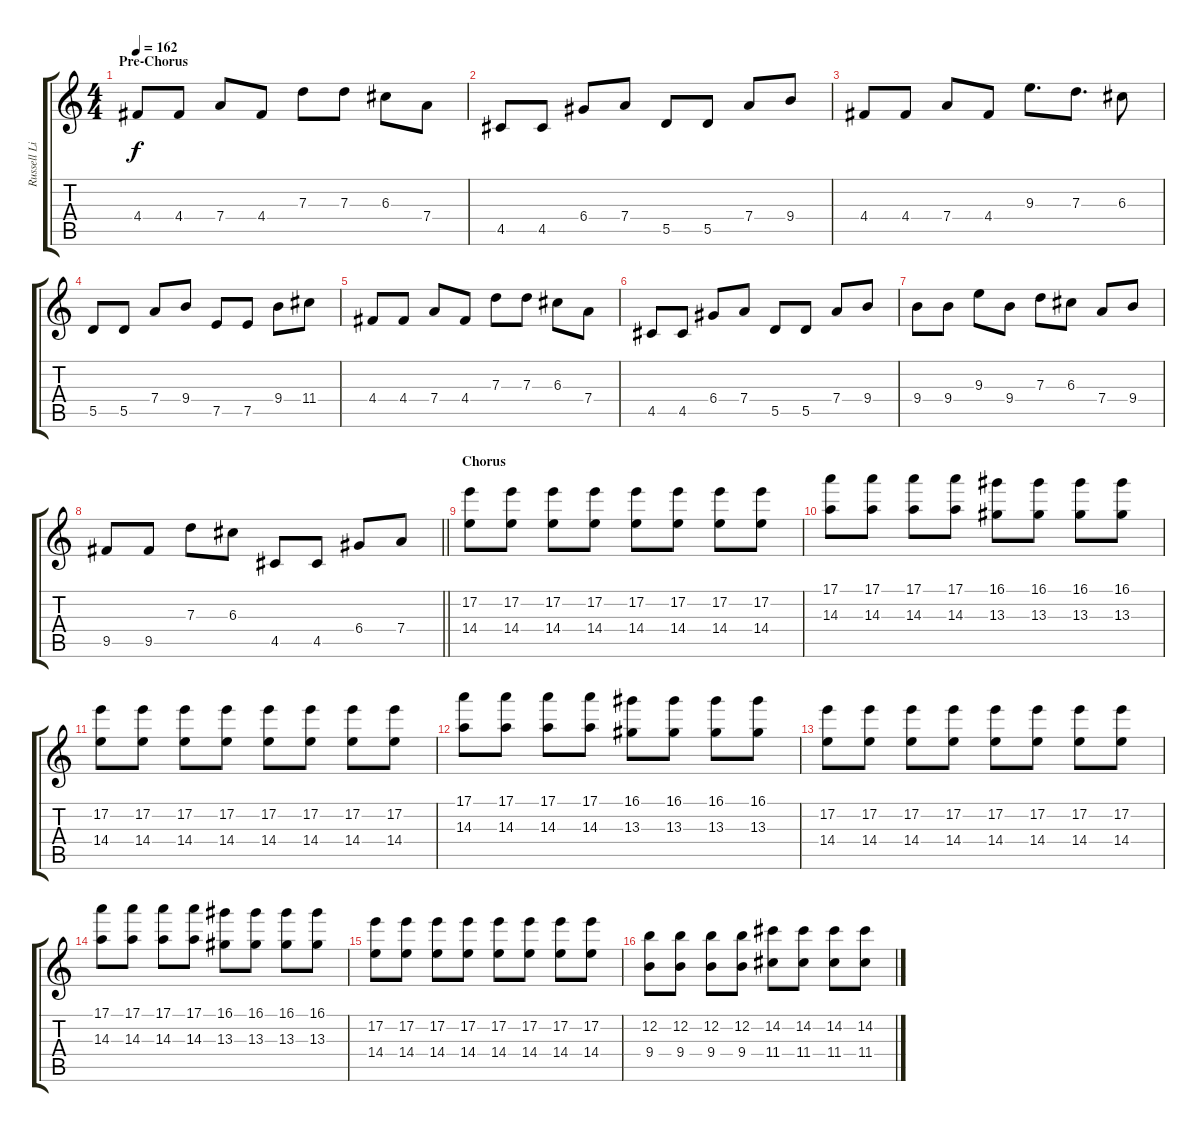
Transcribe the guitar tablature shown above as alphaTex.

\track ("Russell Lissack" "Russell Li") {instrument electricguitarclean}
\staff {score tabs}
\tuning (E4 B3 G3 D3 A2 E2) {hide}
\ts (4 4)
\section ("" "Pre-Chorus")
\tempo 162
\clef g2
\ks c
4.4.8{dy f} 4.4.8 7.4.8 4.4.8 7.3.8 7.3.8 6.3.8 7.4.8 |
4.5.8 4.5.8 6.4.8 7.4.8 5.5.8 5.5.8 7.4.8 9.4.8 |
4.4.8 4.4.8 7.4.8 4.4.8 9.3.8{d} 7.3.8{d} 6.3.8 |
5.5.8 5.5.8 7.4.8 9.4.8 7.5.8 7.5.8 9.4.8 11.4.8 |
4.4.8 4.4.8 7.4.8 4.4.8 7.3.8 7.3.8 6.3.8 7.4.8 |
4.5.8 4.5.8 6.4.8 7.4.8 5.5.8 5.5.8 7.4.8 9.4.8 |
9.4.8 9.4.8 9.3.8 9.4.8 7.3.8 6.3.8 7.4.8 9.4.8 |
\barLineRight lightlight
9.5.8 9.5.8 7.3.8 6.3.8 4.5.8 4.5.8 6.4.8 7.4.8 |
\section ("" "Chorus")
(17.2 14.4).8{balance 6} (17.2 14.4).8 (17.2 14.4).8 (17.2 14.4).8 (17.2 14.4).8 (17.2 14.4).8 (17.2 14.4).8 (17.2 14.4).8 |
(17.1 14.3).8 (17.1 14.3).8 (17.1 14.3).8 (17.1 14.3).8 (16.1 13.3).8 (16.1 13.3).8 (16.1 13.3).8 (16.1 13.3).8 |
(17.2 14.4).8 (17.2 14.4).8 (17.2 14.4).8 (17.2 14.4).8 (17.2 14.4).8 (17.2 14.4).8 (17.2 14.4).8 (17.2 14.4).8 |
(17.1 14.3).8 (17.1 14.3).8 (17.1 14.3).8 (17.1 14.3).8 (16.1 13.3).8 (16.1 13.3).8 (16.1 13.3).8 (16.1 13.3).8 |
(17.2 14.4).8 (17.2 14.4).8 (17.2 14.4).8 (17.2 14.4).8 (17.2 14.4).8 (17.2 14.4).8 (17.2 14.4).8 (17.2 14.4).8 |
(17.1 14.3).8 (17.1 14.3).8 (17.1 14.3).8 (17.1 14.3).8 (16.1 13.3).8 (16.1 13.3).8 (16.1 13.3).8 (16.1 13.3).8 |
(17.2 14.4).8 (17.2 14.4).8 (17.2 14.4).8 (17.2 14.4).8 (17.2 14.4).8 (17.2 14.4).8 (17.2 14.4).8 (17.2 14.4).8 |
(12.2 9.4).8 (12.2 9.4).8 (12.2 9.4).8 (12.2 9.4).8 (14.2 11.4).8 (14.2 11.4).8 (14.2 11.4).8 (14.2 11.4).8
